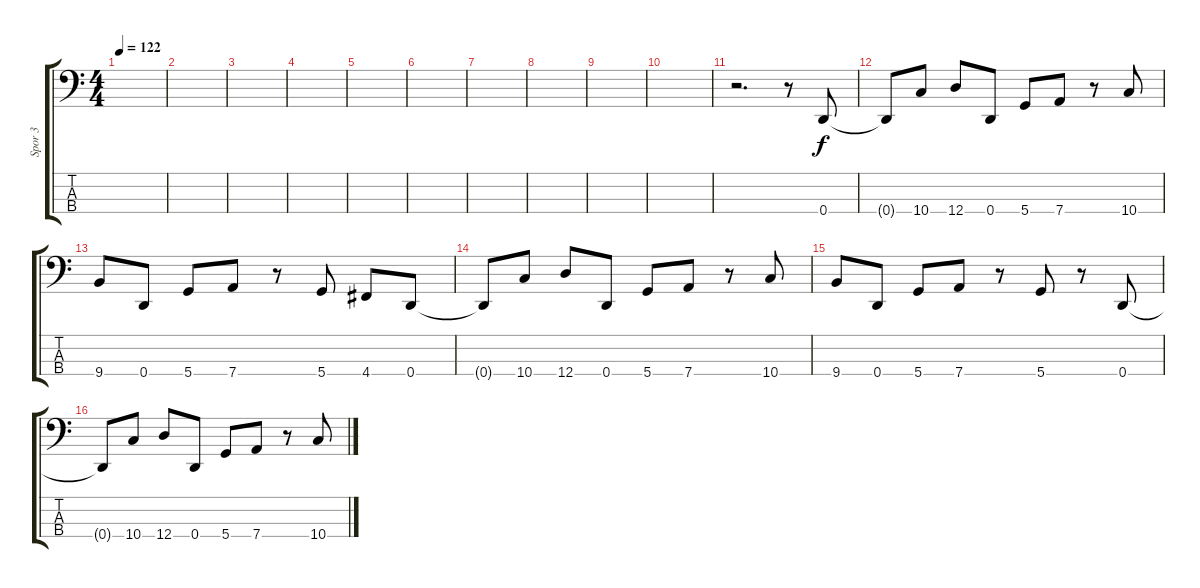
\track ("Spor 3" "Spor 3") {instrument electricbassfinger}
\staff {score tabs}
\tuning (G2 D2 A1 D1) {hide}
\ts (4 4)
\tempo 122
\clef f4
\ks c
|
|
|
|
|
|
|
|
|
|
r.2{d} r.8 0.4.8 |
0.4{t}.8 10.4.8 12.4.8 0.4.8 5.4.8 7.4.8 r.8 10.4.8 |
9.4.8 0.4.8 5.4.8 7.4.8 r.8 5.4.8 4.4.8 0.4.8 |
0.4{t}.8 10.4.8 12.4.8 0.4.8 5.4.8 7.4.8 r.8 10.4.8 |
9.4.8 0.4.8 5.4.8 7.4.8 r.8 5.4.8 r.8 0.4.8 |
0.4{t}.8 10.4.8 12.4.8 0.4.8 5.4.8 7.4.8 r.8 10.4.8
